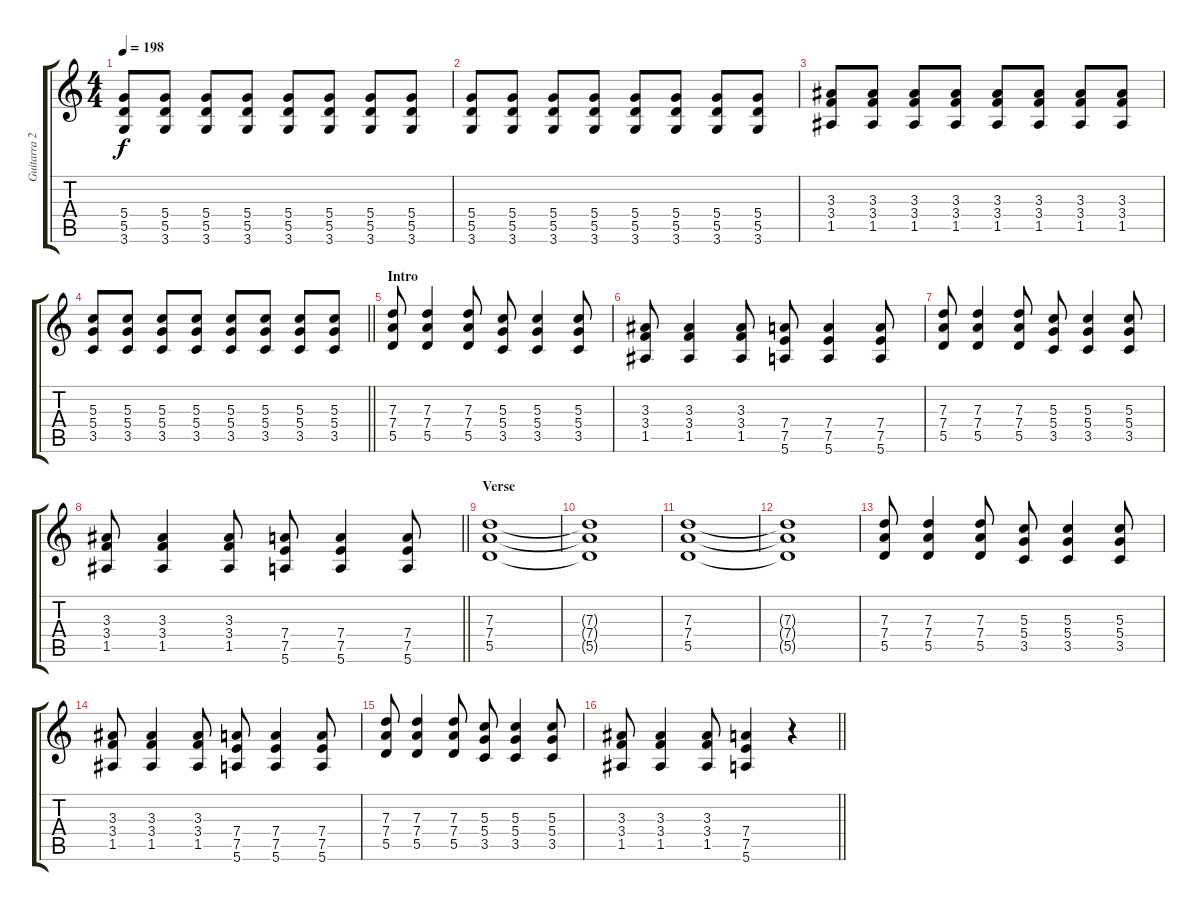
\track ("Guitarra 2 - Erik" "Guitarra 2") {instrument distortionguitar}
\staff {score tabs}
\tuning (E4 B3 G3 D3 A2 E2) {hide}
\ts (4 4)
\tempo 198
\clef g2
\ks c
(5.4 5.5 3.6).8{dy f} (5.4 5.5 3.6).8 (5.4 5.5 3.6).8 (5.4 5.5 3.6).8 (5.4 5.5 3.6).8 (5.4 5.5 3.6).8 (5.4 5.5 3.6).8 (5.4 5.5 3.6).8 |
(5.4 5.5 3.6).8 (5.4 5.5 3.6).8 (5.4 5.5 3.6).8 (5.4 5.5 3.6).8 (5.4 5.5 3.6).8 (5.4 5.5 3.6).8 (5.4 5.5 3.6).8 (5.4 5.5 3.6).8 |
(3.3 3.4 1.5).8 (3.3 3.4 1.5).8 (3.3 3.4 1.5).8 (3.3 3.4 1.5).8 (3.3 3.4 1.5).8 (3.3 3.4 1.5).8 (3.3 3.4 1.5).8 (3.3 3.4 1.5).8 |
\barLineRight lightlight
(5.3 5.4 3.5).8 (5.3 5.4 3.5).8 (5.3 5.4 3.5).8 (5.3 5.4 3.5).8 (5.3 5.4 3.5).8 (5.3 5.4 3.5).8 (5.3 5.4 3.5).8 (5.3 5.4 3.5).8 |
\section ("" "Intro")
(7.3 7.4 5.5).8 (7.3 7.4 5.5).4 (7.3 7.4 5.5).8 (5.3 5.4 3.5).8 (5.3 5.4 3.5).4 (5.3 5.4 3.5).8 |
(3.3 3.4 1.5).8 (3.3 3.4 1.5).4 (3.3 3.4 1.5).8 (7.4 7.5 5.6).8 (7.4 7.5 5.6).4 (7.4 7.5 5.6).8 |
(7.3 7.4 5.5).8 (7.3 7.4 5.5).4 (7.3 7.4 5.5).8 (5.3 5.4 3.5).8 (5.3 5.4 3.5).4 (5.3 5.4 3.5).8 |
\barLineRight lightlight
(3.3 3.4 1.5).8 (3.3 3.4 1.5).4 (3.3 3.4 1.5).8 (7.4 7.5 5.6).8 (7.4 7.5 5.6).4 (7.4 7.5 5.6).8 |
\section ("" "Verse")
(7.3 7.4 5.5).1 |
(7.3{t} 7.4{t} 5.5{t}).1 |
(7.3 7.4 5.5).1 |
(7.3{t} 7.4{t} 5.5{t}).1 |
(7.3 7.4 5.5).8 (7.3 7.4 5.5).4 (7.3 7.4 5.5).8 (5.3 5.4 3.5).8 (5.3 5.4 3.5).4 (5.3 5.4 3.5).8 |
(3.3 3.4 1.5).8 (3.3 3.4 1.5).4 (3.3 3.4 1.5).8 (7.4 7.5 5.6).8 (7.4 7.5 5.6).4 (7.4 7.5 5.6).8 |
(7.3 7.4 5.5).8 (7.3 7.4 5.5).4 (7.3 7.4 5.5).8 (5.3 5.4 3.5).8 (5.3 5.4 3.5).4 (5.3 5.4 3.5).8 |
\barLineRight lightlight
(3.3 3.4 1.5).8 (3.3 3.4 1.5).4 (3.3 3.4 1.5).8 (7.4 7.5 5.6).4 r.4
